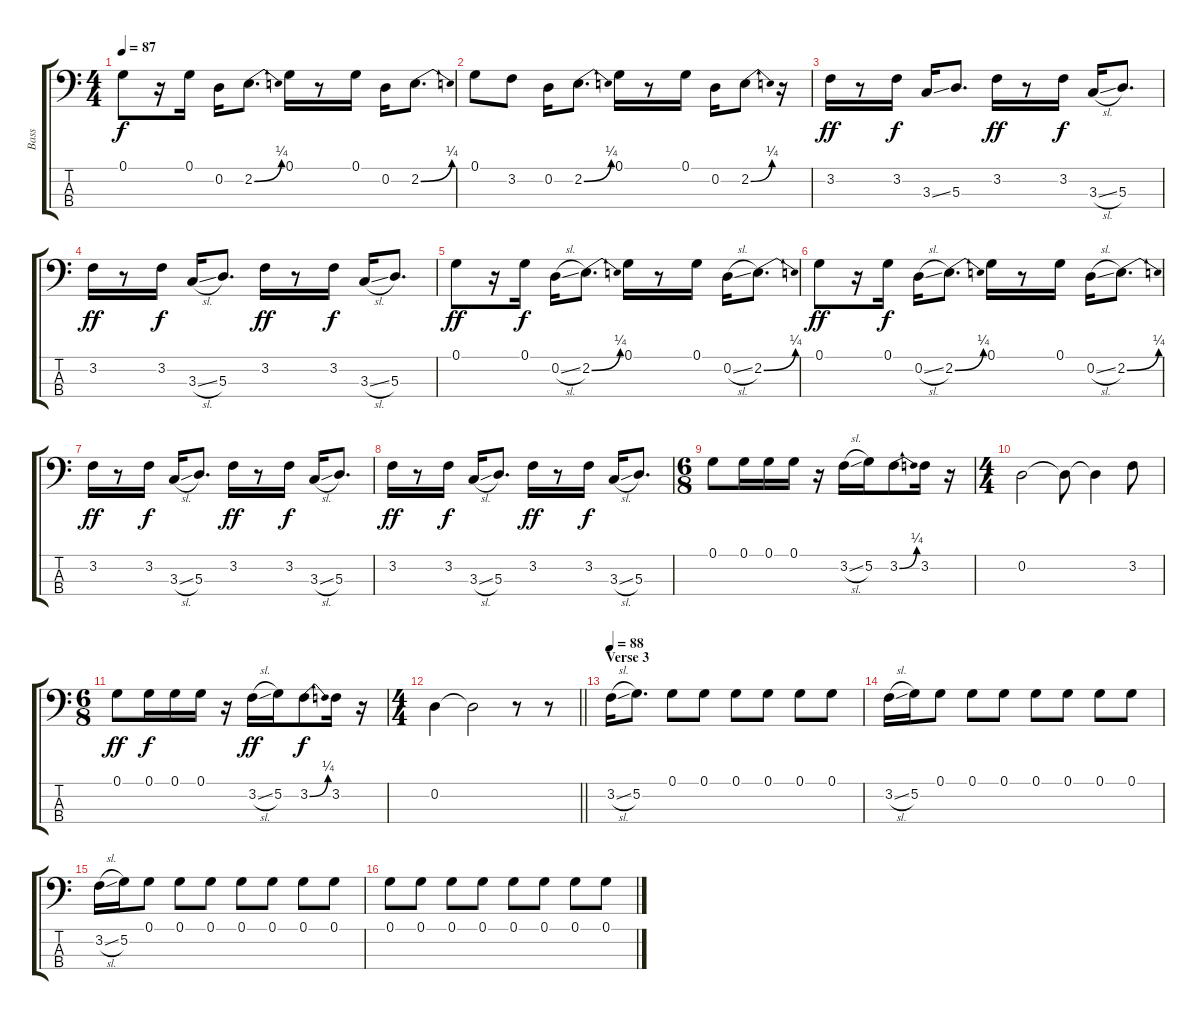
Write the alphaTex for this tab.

\track ("Bass" "Bass") {instrument acousticbass}
\staff {score tabs}
\tuning (G2 D2 A1 E1) {hide}
\ts (4 4)
\tempo 87
\clef f4
\ks c
0.1.8{dy f} r.16 0.1.16 0.2.16 2.2{be (bend 0 0 60 1)}.8{d} 0.1.16 r.8 0.1.16 0.2.16 2.2{be (bend 0 0 60 1)}.8{d} |
0.1.8 3.2.8 0.2.16 2.2{be (bend 0 0 60 1)}.8{d} 0.1.16 r.8 0.1.16 0.2.16 2.2{be (bend 0 0 60 1)}.8 r.16 |
3.2.16{dy ff} r.8 3.2.16{dy f} 3.3{ss}.16 5.3.8{d} 3.2.16{dy ff} r.8 3.2.16{dy f} 3.3{sl}.16 5.3.8{d} |
3.2.16{dy ff} r.8 3.2.16{dy f} 3.3{sl}.16 5.3.8{d} 3.2.16{dy ff} r.8 3.2.16{dy f} 3.3{sl}.16 5.3.8{d} |
0.1.8{dy ff} r.16 0.1.16{dy f} 0.2{sl}.16 2.2{be (bend 0 0 60 1)}.8{d} 0.1.16 r.8 0.1.16 0.2{sl}.16 2.2{be (bend 0 0 60 1)}.8{d} |
0.1.8{dy ff} r.16 0.1.16{dy f} 0.2{sl}.16 2.2{be (bend 0 0 60 1)}.8{d} 0.1.16 r.8 0.1.16 0.2{sl}.16 2.2{be (bend 0 0 60 1)}.8{d} |
3.2.16{dy ff} r.8 3.2.16{dy f} 3.3{sl}.16 5.3.8{d} 3.2.16{dy ff} r.8 3.2.16{dy f} 3.3{sl}.16 5.3.8{d} |
3.2.16{dy ff} r.8 3.2.16{dy f} 3.3{sl}.16 5.3.8{d} 3.2.16{dy ff} r.8 3.2.16{dy f} 3.3{sl}.16 5.3.8{d} |
\ts (6 8)
0.1.8 0.1.16 0.1.16 0.1.16 r.16 3.2{sl}.16 5.2.16 3.2{be (bend 0 0 60 1)}.8 3.2.16 r.16 |
\ts (4 4)
0.2.2 0.2{t}.8 0.2{t}.4{volume 7} 3.2.8{volume 13} |
\ts (6 8)
0.1.8{dy ff} 0.1.16{dy f} 0.1.16 0.1.16 r.16 3.2{sl}.16{dy ff} 5.2.16 3.2{be (bend 0 0 60 1)}.8{dy f} 3.2.16 r.16 |
\ts (4 4)
\barLineRight lightlight
0.2.4 0.2{t}.2{volume 8} r.8 r.8{volume 13} |
\section ("" "Verse 3")
\tempo 88
3.2{sl}.16 5.2.8{d} 0.1.8 0.1.8 0.1.8 0.1.8 0.1.8 0.1.8 |
3.2{sl}.16 5.2.16 0.1.8 0.1.8 0.1.8 0.1.8 0.1.8 0.1.8 0.1.8 |
3.2{sl}.16 5.2.16 0.1.8 0.1.8 0.1.8 0.1.8 0.1.8 0.1.8 0.1.8 |
0.1.8 0.1.8 0.1.8 0.1.8 0.1.8 0.1.8 0.1.8 0.1.8
